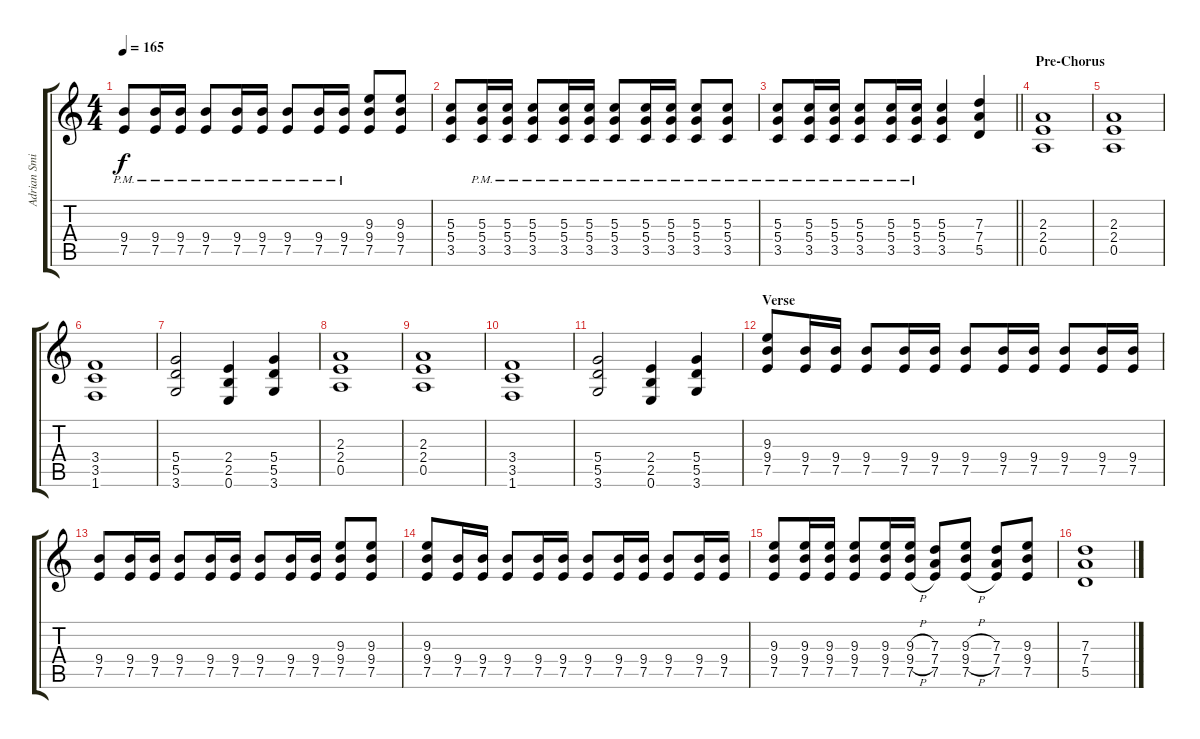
\track ("Adrian Smith" "Adrian Smi") {instrument distortionguitar}
\staff {score tabs}
\tuning (E4 B3 G3 D3 A2 E2) {hide}
\ts (4 4)
\tempo 165
\clef g2
\ks c
(9.4{pm} 7.5{pm}).8{dy f} (9.4{pm} 7.5{pm}).16 (9.4{pm} 7.5{pm}).16 (9.4{pm} 7.5{pm}).8 (9.4{pm} 7.5{pm}).16 (9.4{pm} 7.5{pm}).16 (9.4{pm} 7.5{pm}).8 (9.4{pm} 7.5{pm}).16 (9.4{pm} 7.5{pm}).16 (9.3 9.4 7.5).8 (9.3 9.4 7.5).8 |
(5.3 5.4 3.5).8 (5.3{pm} 5.4{pm} 3.5{pm}).16 (5.3{pm} 5.4{pm} 3.5{pm}).16 (5.3{pm} 5.4{pm} 3.5{pm}).8 (5.3{pm} 5.4{pm} 3.5{pm}).16 (5.3{pm} 5.4{pm} 3.5{pm}).16 (5.3{pm} 5.4{pm} 3.5{pm}).8 (5.3{pm} 5.4{pm} 3.5{pm}).16 (5.3{pm} 5.4{pm} 3.5{pm}).16 (5.3{pm} 5.4{pm} 3.5{pm}).8 (5.3{pm} 5.4{pm} 3.5{pm}).8 |
\barLineRight lightlight
(5.3{pm} 5.4{pm} 3.5{pm}).8 (5.3{pm} 5.4{pm} 3.5{pm}).16 (5.3{pm} 5.4{pm} 3.5{pm}).16 (5.3{pm} 5.4{pm} 3.5{pm}).8 (5.3{pm} 5.4{pm} 3.5{pm}).16 (5.3{pm} 5.4{pm} 3.5{pm}).16 (5.3 5.4 3.5).4 (7.3 7.4 5.5).4 |
\section ("" "Pre-Chorus")
(2.3 2.4 0.5).1 |
(2.3 2.4 0.5).1 |
(3.4 3.5 1.6).1 |
(5.4 5.5 3.6).2 (2.4 2.5 0.6).4 (5.4 5.5 3.6).4 |
(2.3 2.4 0.5).1 |
(2.3 2.4 0.5).1 |
(3.4 3.5 1.6).1 |
(5.4 5.5 3.6).2 (2.4 2.5 0.6).4 (5.4 5.5 3.6).4 |
\section ("" "Verse")
(9.3 9.4 7.5).8 (9.4 7.5).16 (9.4 7.5).16 (9.4 7.5).8 (9.4 7.5).16 (9.4 7.5).16 (9.4 7.5).8 (9.4 7.5).16 (9.4 7.5).16 (9.4 7.5).8 (9.4 7.5).16 (9.4 7.5).16 |
(9.4 7.5).8 (9.4 7.5).16 (9.4 7.5).16 (9.4 7.5).8 (9.4 7.5).16 (9.4 7.5).16 (9.4 7.5).8 (9.4 7.5).16 (9.4 7.5).16 (9.3 9.4 7.5).8 (9.3 9.4 7.5).8 |
(9.3 9.4 7.5).8 (9.4 7.5).16 (9.4 7.5).16 (9.4 7.5).8 (9.4 7.5).16 (9.4 7.5).16 (9.4 7.5).8 (9.4 7.5).16 (9.4 7.5).16 (9.4 7.5).8 (9.4 7.5).16 (9.4 7.5).16 |
(9.3 9.4 7.5).8 (9.3 9.4 7.5).16 (9.3 9.4 7.5).16 (9.3 9.4 7.5).8 (9.3 9.4 7.5).16 (9.3{h} 9.4{h} 7.5{h}).16 (7.3 7.4 7.5).8 (9.3{h} 9.4{h} 7.5{h}).8 (7.3 7.4 7.5).8 (9.3 9.4 7.5).8 |
(7.3 7.4 5.5).1
